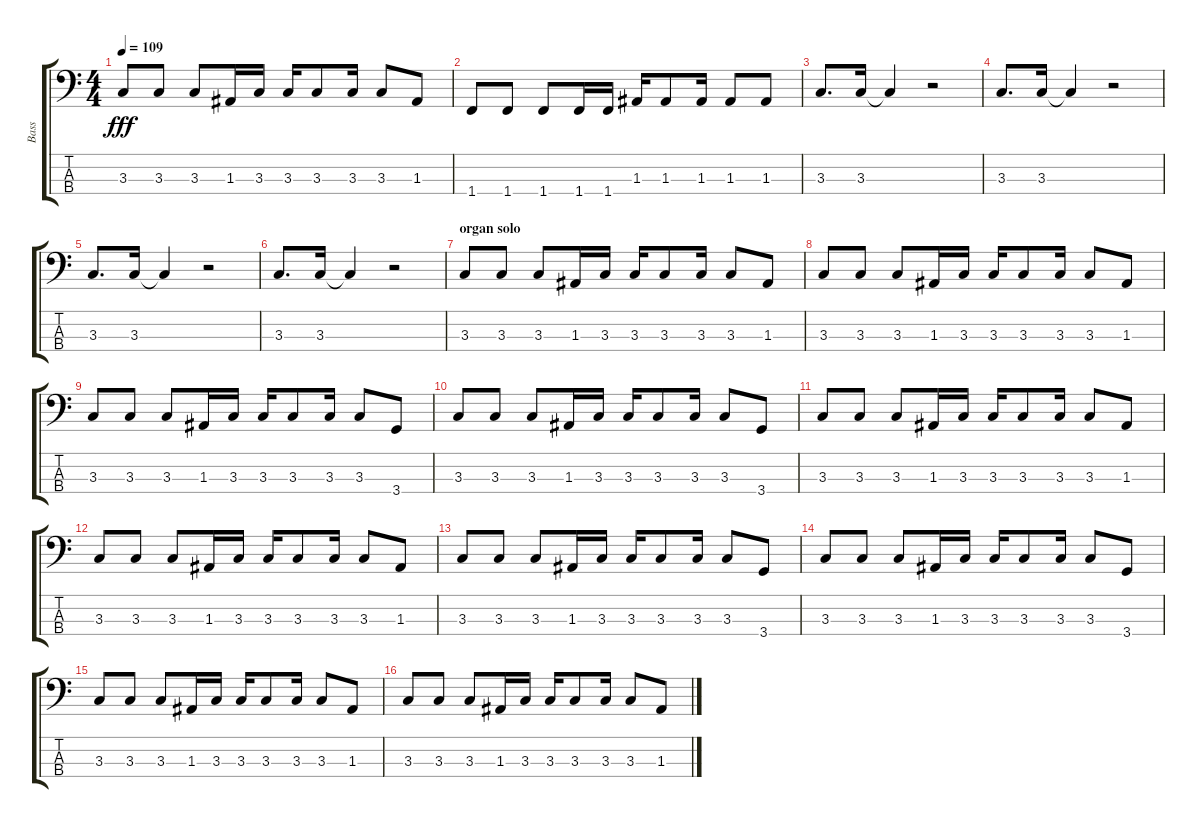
\track ("Bass" "Bass") {instrument electricbasspick}
\staff {score tabs}
\tuning (G2 D2 A1 E1) {hide}
\ts (4 4)
\tempo 109
\clef f4
\ks c
3.3.8{dy fff} 3.3.8 3.3.8 1.3.16 3.3.16 3.3.16 3.3.8 3.3.16 3.3.8 1.3.8 |
1.4.8 1.4.8 1.4.8 1.4.16 1.4.16 1.3.16 1.3.8 1.3.16 1.3.8 1.3.8 |
3.3.8{d} 3.3.16 3.3{t}.4 r.2 |
3.3.8{d} 3.3.16 3.3{t}.4 r.2 |
3.3.8{d} 3.3.16 3.3{t}.4 r.2 |
3.3.8{d} 3.3.16 3.3{t}.4 r.2 |
\section ("" "organ solo")
3.3.8 3.3.8 3.3.8 1.3.16 3.3.16 3.3.16 3.3.8 3.3.16 3.3.8 1.3.8 |
3.3.8 3.3.8 3.3.8 1.3.16 3.3.16 3.3.16 3.3.8 3.3.16 3.3.8 1.3.8 |
3.3.8 3.3.8 3.3.8 1.3.16 3.3.16 3.3.16 3.3.8 3.3.16 3.3.8 3.4.8 |
3.3.8 3.3.8 3.3.8 1.3.16 3.3.16 3.3.16 3.3.8 3.3.16 3.3.8 3.4.8 |
3.3.8 3.3.8 3.3.8 1.3.16 3.3.16 3.3.16 3.3.8 3.3.16 3.3.8 1.3.8 |
3.3.8 3.3.8 3.3.8 1.3.16 3.3.16 3.3.16 3.3.8 3.3.16 3.3.8 1.3.8 |
3.3.8 3.3.8 3.3.8 1.3.16 3.3.16 3.3.16 3.3.8 3.3.16 3.3.8 3.4.8 |
3.3.8 3.3.8 3.3.8 1.3.16 3.3.16 3.3.16 3.3.8 3.3.16 3.3.8 3.4.8 |
3.3.8 3.3.8 3.3.8 1.3.16 3.3.16 3.3.16 3.3.8 3.3.16 3.3.8 1.3.8 |
3.3.8 3.3.8 3.3.8 1.3.16 3.3.16 3.3.16 3.3.8 3.3.16 3.3.8 1.3.8
